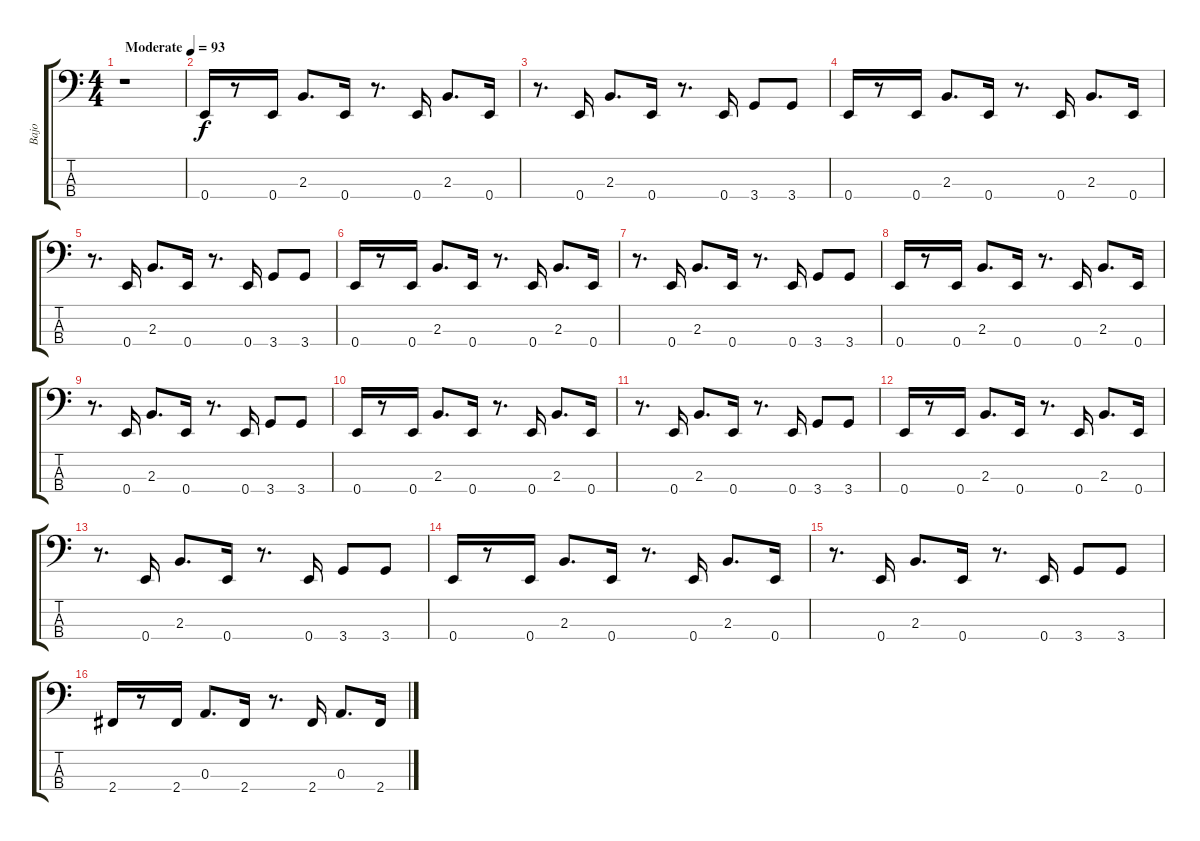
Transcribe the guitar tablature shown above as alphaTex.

\track ("Bajo" "Bajo") {instrument electricbassfinger}
\staff {score tabs}
\tuning (G2 D2 A1 E1) {hide}
\ts (4 4)
\tempo (93 "Moderate")
\clef f4
\ks c
r.1{dy f instrument electricbassfinger} |
0.4.16{volume 12 balance 8 instrument electricbassfinger} r.8 0.4.16 2.3.8{d} 0.4.16 r.8{d} 0.4.16 2.3.8{d} 0.4.16 |
r.8{d} 0.4.16 2.3.8{d} 0.4.16 r.8{d} 0.4.16 3.4.8 3.4.8 |
0.4.16 r.8 0.4.16 2.3.8{d} 0.4.16 r.8{d} 0.4.16 2.3.8{d} 0.4.16 |
r.8{d} 0.4.16 2.3.8{d} 0.4.16 r.8{d} 0.4.16 3.4.8 3.4.8 |
0.4.16 r.8 0.4.16 2.3.8{d} 0.4.16 r.8{d} 0.4.16 2.3.8{d} 0.4.16 |
r.8{d} 0.4.16 2.3.8{d} 0.4.16 r.8{d} 0.4.16 3.4.8 3.4.8 |
0.4.16 r.8 0.4.16 2.3.8{d} 0.4.16 r.8{d} 0.4.16 2.3.8{d} 0.4.16 |
r.8{d} 0.4.16 2.3.8{d} 0.4.16 r.8{d} 0.4.16 3.4.8 3.4.8 |
0.4.16 r.8 0.4.16 2.3.8{d} 0.4.16 r.8{d} 0.4.16 2.3.8{d} 0.4.16 |
r.8{d} 0.4.16 2.3.8{d} 0.4.16 r.8{d} 0.4.16 3.4.8 3.4.8 |
0.4.16 r.8 0.4.16 2.3.8{d} 0.4.16 r.8{d} 0.4.16 2.3.8{d} 0.4.16 |
r.8{d} 0.4.16 2.3.8{d} 0.4.16 r.8{d} 0.4.16 3.4.8 3.4.8 |
0.4.16 r.8 0.4.16 2.3.8{d} 0.4.16 r.8{d} 0.4.16 2.3.8{d} 0.4.16 |
r.8{d} 0.4.16 2.3.8{d} 0.4.16 r.8{d} 0.4.16 3.4.8 3.4.8 |
2.4.16 r.8 2.4.16 0.3.8{d} 2.4.16 r.8{d} 2.4.16 0.3.8{d} 2.4.16
